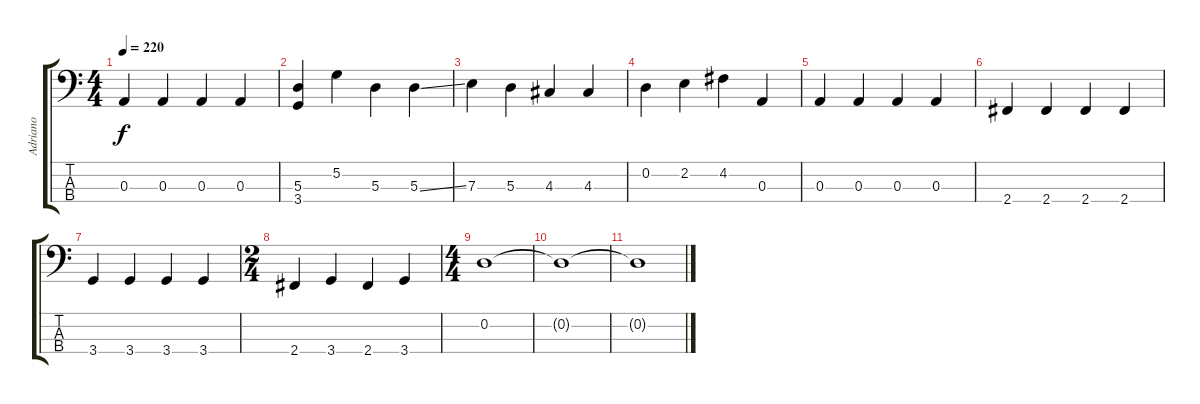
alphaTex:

\track ("Adriano" "Adriano") {instrument electricbasspick}
\staff {score tabs}
\tuning (G2 D2 A1 E1) {hide}
\ts (4 4)
\tempo 220
\clef f4
\ks c
0.3.4{dy f} 0.3.4 0.3.4 0.3.4 |
(5.3 3.4).4 5.2.4 5.3.4 5.3{ss}.4 |
7.3.4 5.3.4 4.3.4 4.3.4 |
0.2.4 2.2.4 4.2.4 0.3.4 |
0.3.4 0.3.4 0.3.4 0.3.4 |
2.4.4 2.4.4 2.4.4 2.4.4 |
3.4.4 3.4.4 3.4.4 3.4.4 |
\ts (2 4)
2.4.4 3.4.4 2.4.4 3.4.4 |
\ts (4 4)
0.2.1 |
0.2{t}.1 |
0.2{t}.1
